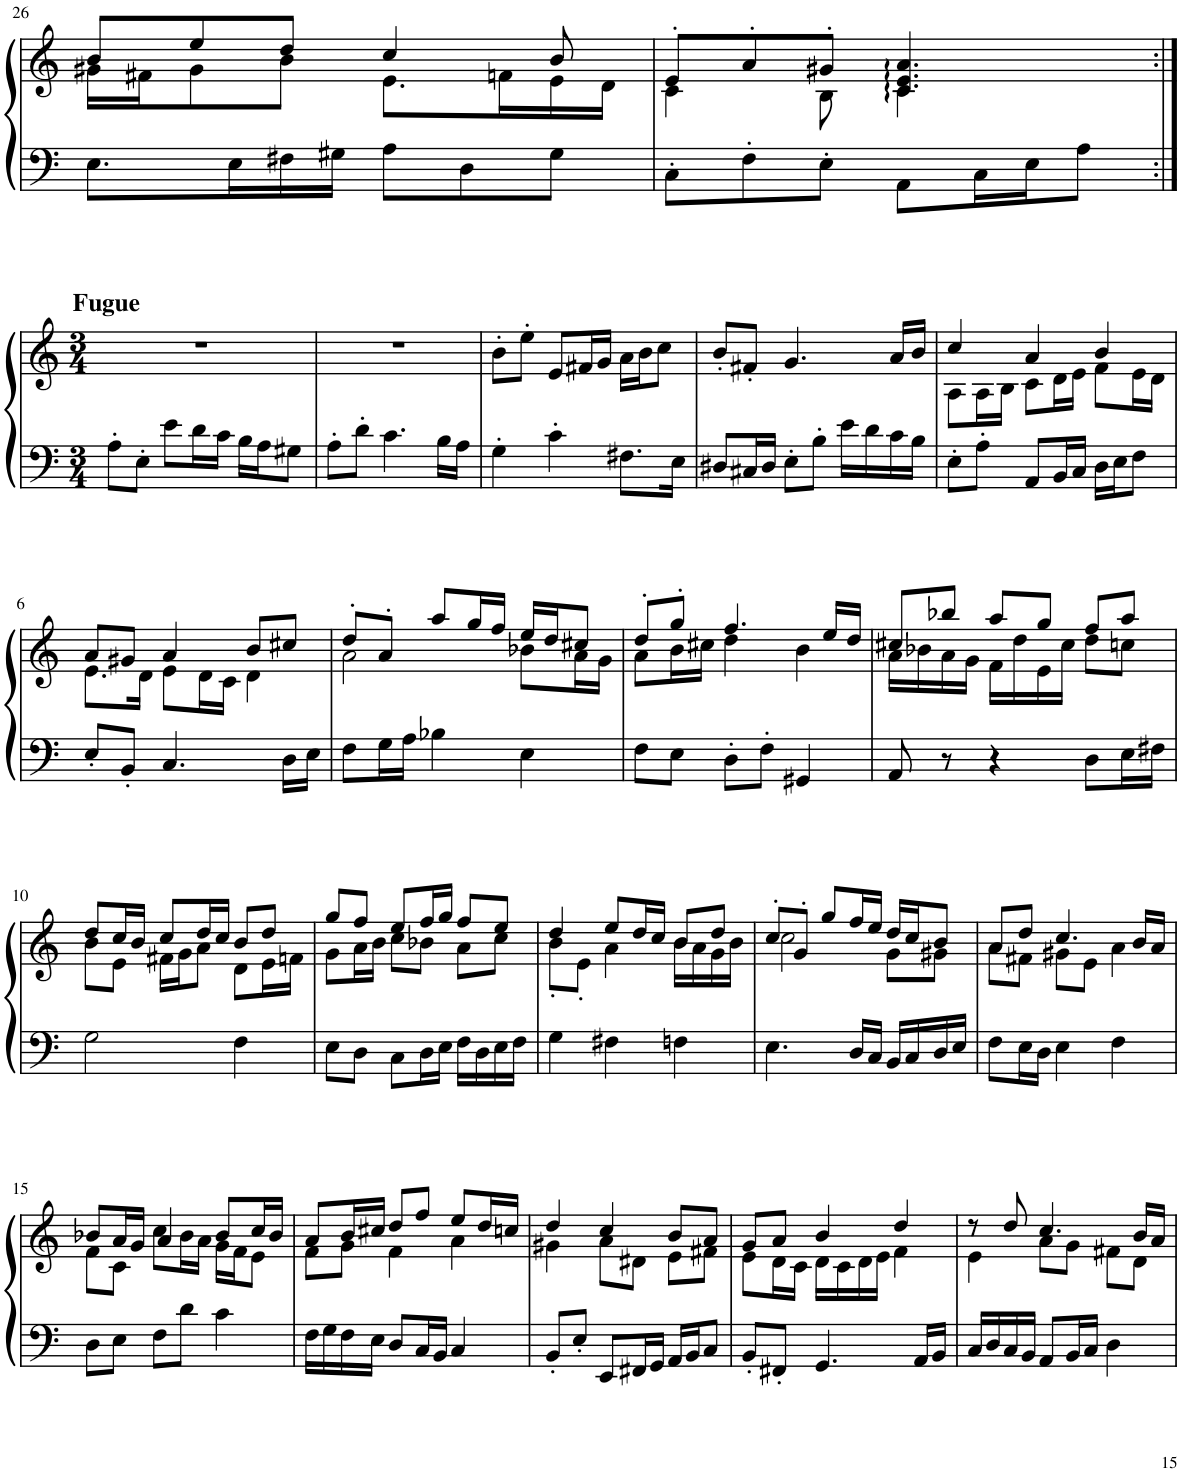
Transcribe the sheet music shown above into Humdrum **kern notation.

**kern	**kern
*part1	*part1
*staff2	*staff1
*I"Harpsichord	*
*I'Hch.	*
!!LO:PB:g=z
*clefF4	*clefG2
*k[]	*k[]
*M6/8	*M6/8
=26	=26
*	*^
8.E\L	8b/L	16g#X\LL
.	.	16f#X\J
.	8ee/	8g#\
16E\L	.	.
16F#X\	8dd/J	8b\J
16G#X\JJ	.	.
8A\L	4cc/	8.e\L
8D\	.	.
.	.	16fn\L
8G#\J	8b/	16e\
.	.	16d\JJ
=27	=27	=27
8C'\L	8e'/L	4c\
8F'\	8a'/	.
8E'\J	8g#X'/J	8B\
8AA\L	4.c/ 4.e/ 4.a/	4.c\
16C\L	.	.
16E\J	.	.
8A\J	.	.
*	*v	*v
!!LO:LB:g=z
=1:|!	=1:|!
*k[]	*k[]
*M3/4	*M3/4
!	!LO:TX:a:B:t=Fugue
8A'\L	2.r
8E'\J	.
8e\L	.
16d\L	.
16c\JJ	.
16B\LL	.
16A\J	.
8G#X\J	.
=2	=2
8A'\L	2.r
8d'\J	.
4.c\	.
16B\LL	.
16A\JJ	.
=3	=3
4G'\	8b'\L
.	8ee'\J
4c'\	8e/L
.	16f#X/L
.	16g/JJ
8.F#X\L	16a\LL
.	16b\J
.	8cc\J
16E\Jk	.
=4	=4
8D#X/L	8b'/L
16C#X/L	8f#X'/J
16D#/JJ	.
8E'\L	4.g/
8B'\J	.
16e\LL	.
16d\	.
16c\	16a/LL
16B\JJ	16b/JJ
=5	=5
*	*^
8E'\L	4cc/	8A\L
8A'\J	.	16A\L
.	.	16B\JJ
8AA/L	4a/	8c\L
16BB/L	.	16d\L
16C/JJ	.	16e\JJ
16D\LL	4b/	8f\L
16E\J	.	.
8F\J	.	16e\L
.	.	16d\JJ
!!LO:LB:g=z	!!
=6	=6	=6
8E'/L	8a/L	8.e\L
8BB'/J	8g#X/J	.
.	.	16d\Jk
4.C/	4a/	8e\L
.	.	16d\L
.	.	16c\JJ
.	8b/L	4d\
16D\LL	8cc#X/J	.
16E\JJ	.	.
=7	=7	=7
8F\L	8dd'/L	2a\
16G\L	8a'/J	.
16A\JJ	.	.
4B-X\	8aa/L	.
.	16gg/L	.
.	16ff/JJ	.
4E\	16ee/LL	8b-X\L
.	16dd/J	.
.	8cc#X/J	16a\L
.	.	16g\JJ
=8	=8	=8
8F\L	8dd'/L	8a\L
8E\J	8gg'/J	16b\L
.	.	16cc#X\JJ
8D'\L	4.ff/	4dd\
8F'\J	.	.
4GG#X/	.	4b\
.	16ee/LL	.
.	16dd/JJ	.
=9	=9	=9
8AA/	8cc#X/L	16a\LL
.	.	16b-X\
8r	8bb-X/J	16a\
.	.	16g\JJ
4r	8aa/L	16f\LL
.	.	16dd\
.	8gg/J	16e\
.	.	16cc#\JJ
8D\L	8ff/L	8dd\L
16E\L	8aa/J	8ccn\J
16F#X\JJ	.	.
!!LO:LB:g=z	!!
=10	=10	=10
2G\	8dd/L	8b\L
.	16cc/L	8e\J
.	16b/JJ	.
.	8cc/L	16f#X\LL
.	.	16g\J
.	16dd/L	8a\J
.	16cc/JJ	.
4F\	8b/L	8d\L
.	8dd/J	16e\L
.	.	16fn\JJ
=11	=11	=11
8E\L	8gg/L	8g\L
8D\J	8ff/J	16a\L
.	.	16b\JJ
8C\L	8ee/L	8cc\L
16D\L	16ff/L	8b-X\J
16E\JJ	16gg/JJ	.
16F\LL	8ff/L	8a\L
16D\	.	.
16E\	8ee/J	8cc\J
16F\JJ	.	.
=12	=12	=12
4G\	4dd/	8b'\L
.	.	8e'\J
4F#X\	4a\	8ee/L
.	.	16dd/L
.	.	16cc/JJ
4Fn\	8b/L	16b\LL
.	.	16a\
.	8dd/J	16g\
.	.	16b\JJ
=13	=13	=13
4.E\	8cc'/L	2cc\
.	8g'/J	.
.	8gg/L	.
16D/LL	16ff/L	.
16C/JJ	16ee/JJ	.
16BB/LL	16dd/LL	8g\L
16C/	16cc/J	.
16D/	8b/J	8g#X\J
16E/JJ	.	.
=14	=14	=14
8F\L	8a/L	8a\L
16E\L	8dd/J	8f#X\J
16D\JJ	.	.
4E\	4.cc/	8g#X\L
.	.	8e\J
4F\	.	4a\
.	16b/LL	.
.	16a/JJ	.
!!LO:LB:g=z	!!
=15	=15	=15
8D\L	8b-X/L	8f\L
8E\J	16a/L	8c\J
.	16g/JJ	.
8F\L	4a/	8cc\L
8d\J	.	16b-\L
.	.	16a\JJ
4c\	8b-/L	16g\LL
.	.	16f\J
.	16cc/L	8e\J
.	16b-/JJ	.
=16	=16	=16
16F\LL	8a/L	8f\L
16G\	.	.
16F\	16b/L	8g\J
16E\JJ	16cc#X/JJ	.
8D/L	8dd/L	4f\
16C/L	8ff/J	.
16BB/JJ	.	.
4C/	8ee/L	4a\
.	16dd/L	.
.	16ccn/JJ	.
=17	=17	=17
8BB'/L	4dd/	4g#X\
8E'/J	.	.
8EE/L	4cc/	8a\L
16FF#X/L	.	8d#X\J
16GG/JJ	.	.
16AA/LL	8b/L	8e\L
16BB/J	.	.
8C/J	8a/J	8f#X\J
=18	=18	=18
8BB'/L	8g/L	8e\L
8FF#X'/J	8a/J	16d\L
.	.	16c\JJ
4.GG/	4b/	16d\LL
.	.	16c\
.	.	16d\
.	.	16e\JJ
.	4dd/	4f\
16AA/LL	.	.
16BB/JJ	.	.
=19	=19	=19
16C/LL	8r	4e\
16D/	.	.
16C/	8dd/	.
16BB/JJ	.	.
8AA/L	4.cc/	8a\L
16BB/L	.	8g\J
16C/JJ	.	.
4D\	.	8f#X\L
.	16b/LL	8d\J
.	16a/JJ	.
*	*v	*v
=	=
*-	*-
